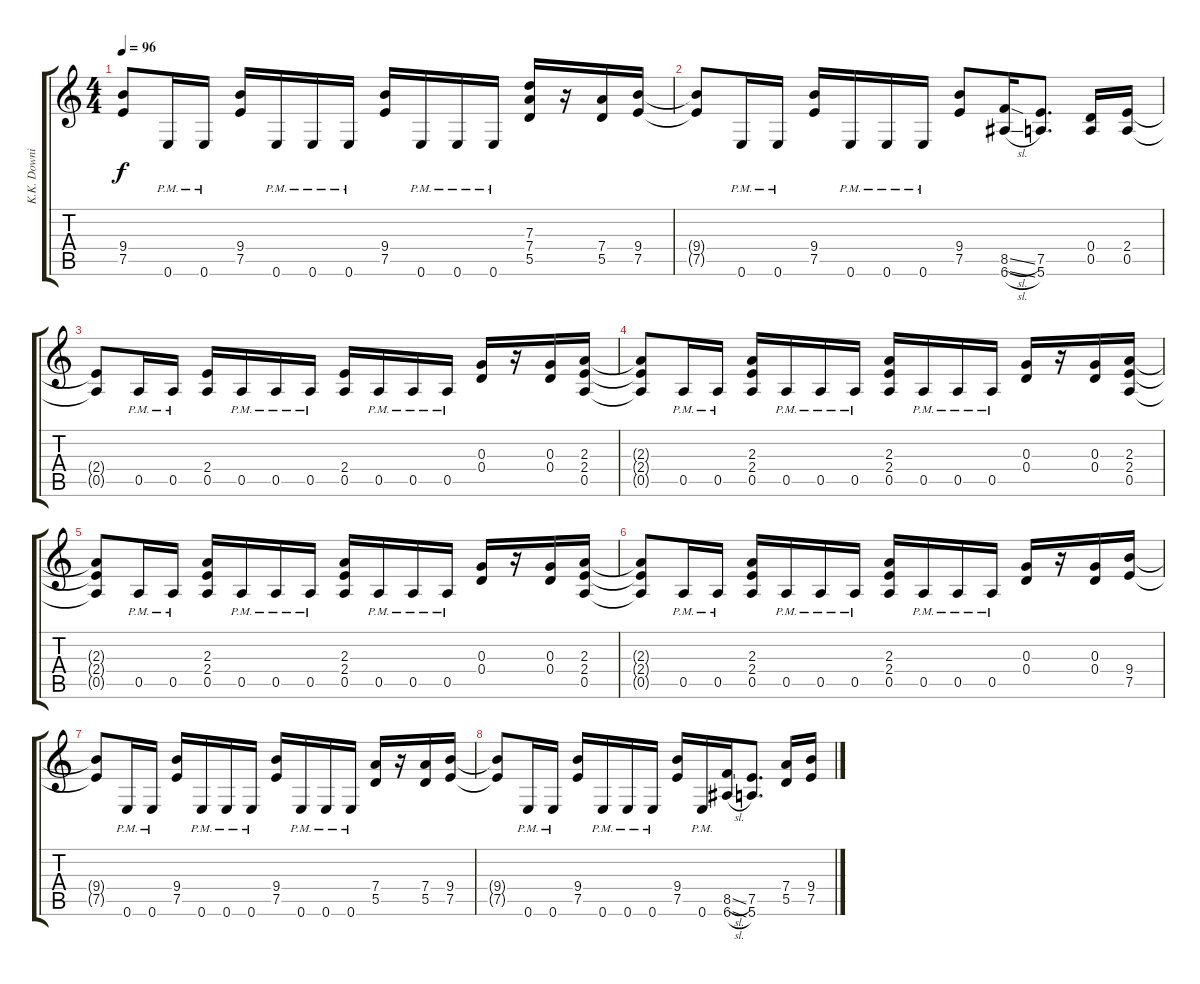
\track ("K.K. Downing" "K.K. Downi") {instrument distortionguitar}
\staff {score tabs}
\tuning (E4 B3 G3 D3 A2 E2) {hide}
\ts (4 4)
\tempo 96
\clef g2
\ks c
(9.4{t} 7.5{t}).8{dy f} 0.6{pm}.16 0.6{pm}.16 (9.4 7.5).16 0.6{pm}.16 0.6{pm}.16 0.6{pm}.16 (9.4 7.5).16 0.6{pm}.16 0.6{pm}.16 0.6{pm}.16 (7.3 7.4 5.5).16 r.16 (7.4 5.5).16 (9.4 7.5).16 |
(9.4{t} 7.5{t}).8 0.6{pm}.16 0.6{pm}.16 (9.4 7.5).16 0.6{pm}.16 0.6{pm}.16 0.6{pm}.16 (9.4 7.5).8 (8.5{sl} 6.6{sl}).16 (7.5 5.6).8{d} (0.4 0.5).16 (2.4 0.5).16 |
(2.4{t} 0.5{t}).8 0.5{pm}.16 0.5{pm}.16 (2.4 0.5).16 0.5{pm}.16 0.5{pm}.16 0.5{pm}.16 (2.4 0.5).16 0.5{pm}.16 0.5{pm}.16 0.5{pm}.16 (0.3 0.4).16 r.16 (0.3 0.4).16 (2.3 2.4 0.5).16 |
(2.3{t} 2.4{t} 0.5{t}).8 0.5{pm}.16 0.5{pm}.16 (2.3 2.4 0.5).16 0.5{pm}.16 0.5{pm}.16 0.5{pm}.16 (2.3 2.4 0.5).16 0.5{pm}.16 0.5{pm}.16 0.5{pm}.16 (0.3 0.4).16 r.16 (0.3 0.4).16 (2.3 2.4 0.5).16 |
(2.3{t} 2.4{t} 0.5{t}).8 0.5{pm}.16 0.5{pm}.16 (2.3 2.4 0.5).16 0.5{pm}.16 0.5{pm}.16 0.5{pm}.16 (2.3 2.4 0.5).16 0.5{pm}.16 0.5{pm}.16 0.5{pm}.16 (0.3 0.4).16 r.16 (0.3 0.4).16 (2.3 2.4 0.5).16 |
(2.3{t} 2.4{t} 0.5{t}).8 0.5{pm}.16 0.5{pm}.16 (2.3 2.4 0.5).16 0.5{pm}.16 0.5{pm}.16 0.5{pm}.16 (2.3 2.4 0.5).16 0.5{pm}.16 0.5{pm}.16 0.5{pm}.16 (0.3 0.4).16 r.16 (0.3 0.4).16 (9.4 7.5).16 |
(9.4{t} 7.5{t}).8 0.6{pm}.16 0.6{pm}.16 (9.4 7.5).16 0.6{pm}.16 0.6{pm}.16 0.6{pm}.16 (9.4 7.5).16 0.6{pm}.16 0.6{pm}.16 0.6{pm}.16 (7.4 5.5).16 r.16 (7.4 5.5).16 (9.4 7.5).16 |
(9.4{t} 7.5{t}).8 0.6{pm}.16 0.6{pm}.16 (9.4 7.5).16 0.6{pm}.16 0.6{pm}.16 0.6{pm}.16 (9.4 7.5).16 0.6{pm}.16 (8.5{sl} 6.6{sl}).16 (7.5 5.6).8{d} (7.4 5.5).16 (9.4 7.5).16
